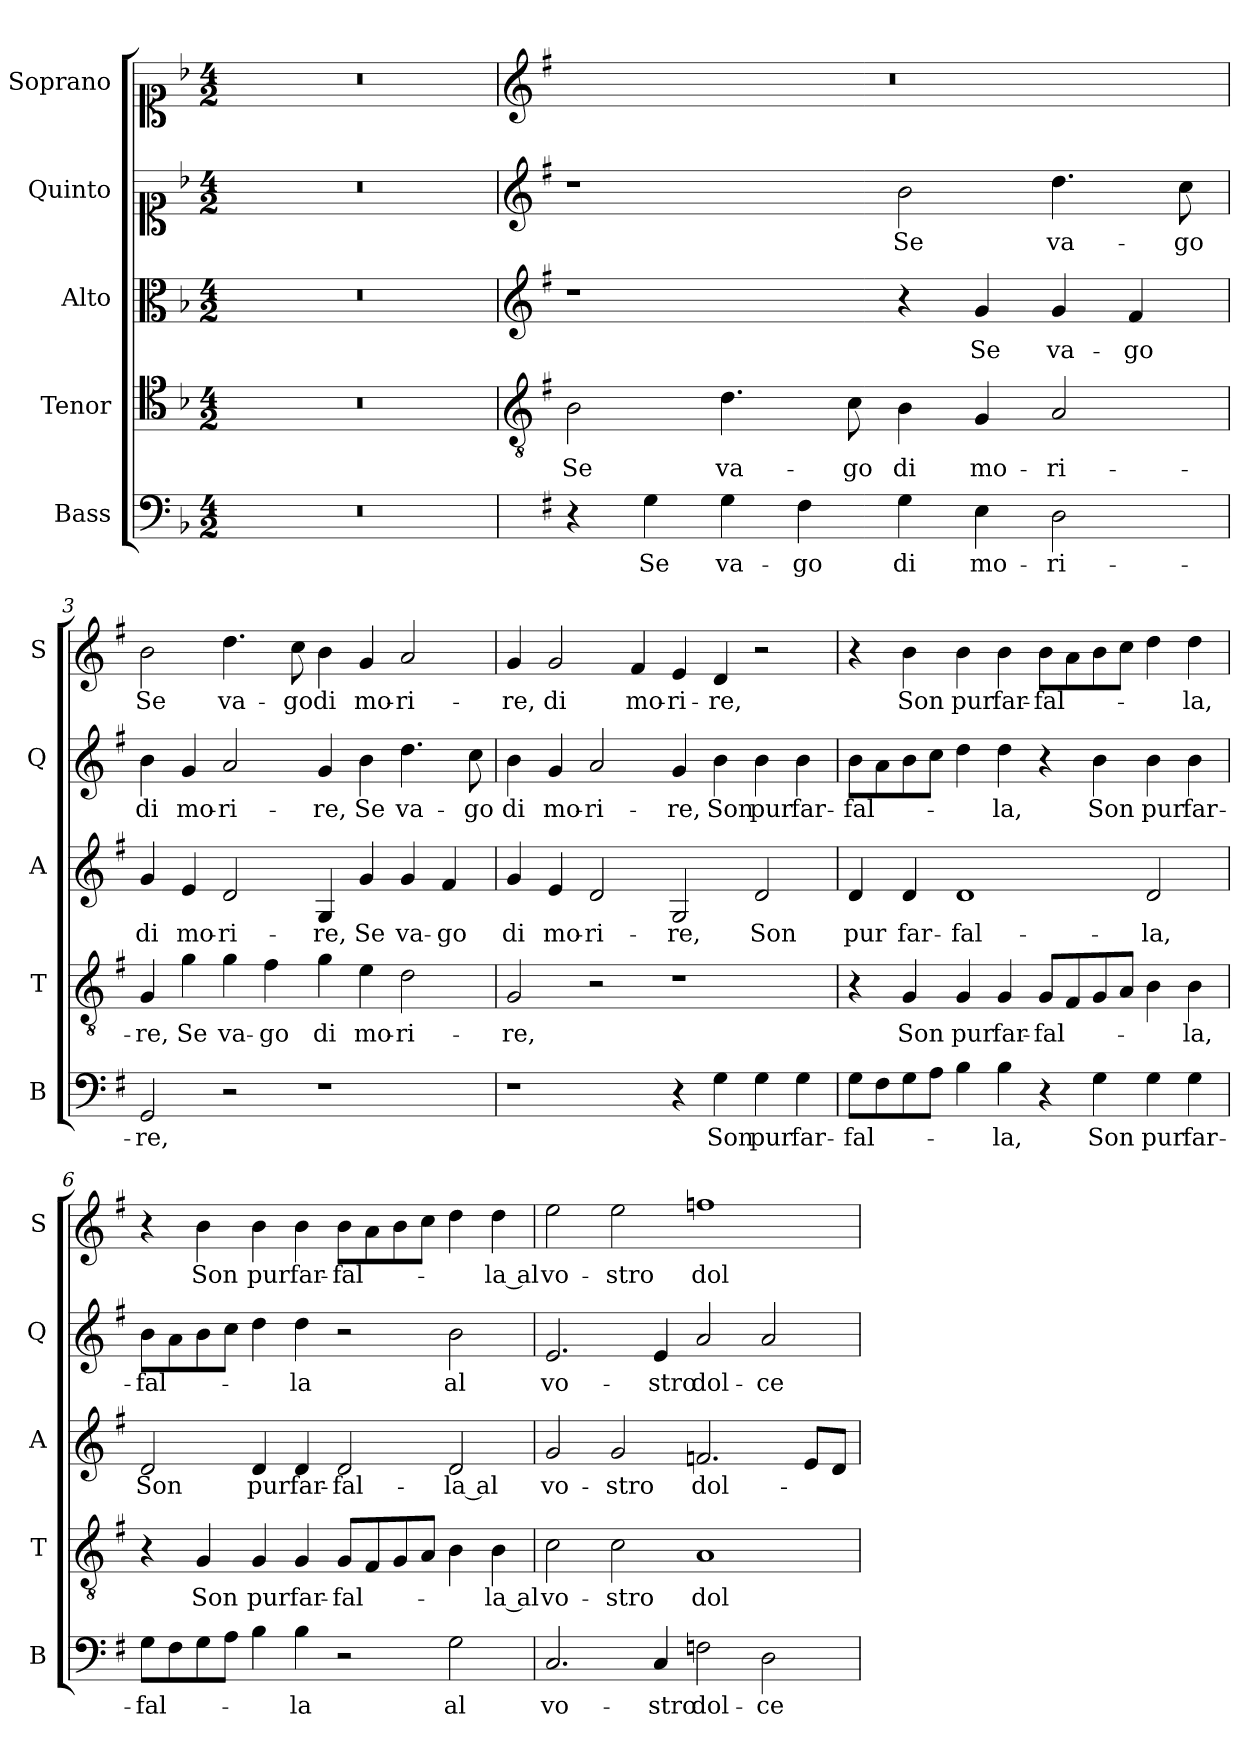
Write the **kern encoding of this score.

**kern	**text	**kern	**text	**kern	**text	**kern	**text	**kern	**text
*part5	*part5	*part4	*part4	*part3	*part3	*part2	*part2	*part1	*part1
*staff5	*staff5	*staff4	*staff4	*staff3	*staff3	*staff2	*staff2	*staff1	*staff1
*I"Bass	*	*I"Tenor	*	*I"Alto	*	*I"Quinto	*	*I"Soprano	*
*I'B	*	*I'T	*	*I'A	*	*I'Q	*	*I'S	*
*clefF4	*	*clefC4	*	*clefC3	*	*clefC1	*	*clefC1	*
*k[b-]	*	*k[b-]	*	*k[b-]	*	*k[b-]	*	*k[b-]	*
*F:	*	*F:	*	*F:	*	*F:	*	*F:	*
*M4/2	*	*M4/2	*	*M4/2	*	*M4/2	*	*M4/2	*
=1	=1	=1	=1	=1	=1	=1	=1	=1	=1
0r	.	0r	.	0r	.	0r	.	0r	.
=2	=2	=2	=2	=2	=2	=2	=2	=2	=2
*	*	*clefGv2	*	*clefG2	*	*clefG2	*	*clefG2	*
*k[f#]	*	*k[f#]	*	*k[f#]	*	*k[f#]	*	*k[f#]	*
*G:	*	*G:	*	*G:	*	*G:	*	*G:	*
!	!	!	!LO:LY:b	!	!	!	!	!	!
4r	.	2B\	Se	1r	.	1r	.	0r	.
!	!LO:LY:b	!	!	!	!	!	!	!	!
4G\	Se	.	.	.	.	.	.	.	.
!	!LO:LY:b	!	!LO:LY:b	!	!	!	!	!	!
4G\	va-	4.d\	va-	.	.	.	.	.	.
!	!LO:LY:b	!	!	!	!	!	!	!	!
4F#\	-go	.	.	.	.	.	.	.	.
!	!	!	!LO:LY:b	!	!	!	!	!	!
.	.	8c\	-go	.	.	.	.	.	.
!	!LO:LY:b	!	!LO:LY:b	!	!	!	!LO:LY:b	!	!
4G\	di	4B\	di	4r	.	2b\	Se	.	.
!	!LO:LY:b	!	!LO:LY:b	!	!LO:LY:b	!	!	!	!
4E\	mo-	4G/	mo-	4g/	Se	.	.	.	.
!	!LO:LY:b	!	!LO:LY:b	!	!LO:LY:b	!	!LO:LY:b	!	!
2D\	-ri-	2A/	-ri-	4g/	va-	4.dd\	va-	.	.
!	!	!	!	!	!LO:LY:b	!	!	!	!
.	.	.	.	4f#/	-go	.	.	.	.
!	!	!	!	!	!	!	!LO:LY:b	!	!
.	.	.	.	.	.	8cc\	-go	.	.
=3	=3	=3	=3	=3	=3	=3	=3	=3	=3
!	!LO:LY:b	!	!LO:LY:b	!	!LO:LY:b	!	!LO:LY:b	!	!LO:LY:b
2GG/	-re,	4G/	-re,	4g/	di	4b\	di	2b\	Se
!	!	!	!LO:LY:b	!	!LO:LY:b	!	!LO:LY:b	!	!
.	.	4g\	Se	4e/	mo-	4g/	mo-	.	.
!	!	!	!LO:LY:b	!	!LO:LY:b	!	!LO:LY:b	!	!LO:LY:b
2r	.	4g\	va-	2d/	-ri-	2a/	-ri-	4.dd\	va-
!	!	!	!LO:LY:b	!	!	!	!	!	!
.	.	4f#\	-go	.	.	.	.	.	.
!	!	!	!	!	!	!	!	!	!LO:LY:b
.	.	.	.	.	.	.	.	8cc\	-go
!	!	!	!LO:LY:b	!	!LO:LY:b	!	!LO:LY:b	!	!LO:LY:b
1r	.	4g\	di	4G/	-re,	4g/	-re,	4b\	di
!	!	!	!LO:LY:b	!	!LO:LY:b	!	!LO:LY:b	!	!LO:LY:b
.	.	4e\	mo-	4g/	Se	4b\	Se	4g/	mo-
!	!	!	!LO:LY:b	!	!LO:LY:b	!	!LO:LY:b	!	!LO:LY:b
.	.	2d\	-ri-	4g/	va-	4.dd\	va-	2a/	-ri-
!	!	!	!	!	!LO:LY:b	!	!	!	!
.	.	.	.	4f#/	-go	.	.	.	.
!	!	!	!	!	!	!	!LO:LY:b	!	!
.	.	.	.	.	.	8cc\	-go	.	.
!!LO:LB:g=z
=4	=4	=4	=4	=4	=4	=4	=4	=4	=4
!	!	!	!LO:LY:b	!	!LO:LY:b	!	!LO:LY:b	!	!LO:LY:b
1r	.	2G/	-re,	4g/	di	4b\	di	4g/	-re,
!	!	!	!	!	!LO:LY:b	!	!LO:LY:b	!	!LO:LY:b
.	.	.	.	4e/	mo-	4g/	mo-	2g/	di
!	!	!	!	!	!LO:LY:b	!	!LO:LY:b	!	!
.	.	2r	.	2d/	-ri-	2a/	-ri-	.	.
!	!	!	!	!	!	!	!	!	!LO:LY:b
.	.	.	.	.	.	.	.	4f#/	mo-
!	!	!	!	!	!LO:LY:b	!	!LO:LY:b	!	!LO:LY:b
4r	.	1r	.	2G/	-re,	4g/	-re,	4e/	-ri-
!	!LO:LY:b	!	!	!	!	!	!LO:LY:b	!	!LO:LY:b
4G\	Son	.	.	.	.	4b\	Son	4d/	-re,
!	!LO:LY:b	!	!	!	!LO:LY:b	!	!LO:LY:b	!	!
4G\	pur	.	.	2d/	Son	4b\	pur	2r	.
!	!LO:LY:b	!	!	!	!	!	!LO:LY:b	!	!
4G\	far-	.	.	.	.	4b\	far-	.	.
=5	=5	=5	=5	=5	=5	=5	=5	=5	=5
!	!LO:LY:b	!	!	!	!LO:LY:b	!	!LO:LY:b	!	!
8G\L	-fal-	4r	.	4d/	pur	8b\L	-fal-	4r	.
8F#\	.	.	.	.	.	8a\	.	.	.
!	!	!	!LO:LY:b	!	!LO:LY:b	!	!	!	!LO:LY:b
8G\	.	4G/	Son	4d/	far-	8b\	.	4b\	Son
8A\J	.	.	.	.	.	8cc\J	.	.	.
!	!	!	!LO:LY:b	!	!LO:LY:b	!	!	!	!LO:LY:b
4B\	.	4G/	pur	1d	-fal-	4dd\	.	4b\	pur
!	!LO:LY:b	!	!LO:LY:b	!	!	!	!LO:LY:b	!	!LO:LY:b
4B\	-la,	4G/	far-	.	.	4dd\	-la,	4b\	far-
!	!	!	!LO:LY:b	!	!	!	!	!	!LO:LY:b
4r	.	8G/L	-fal-	.	.	4r	.	8b\L	-fal-
.	.	8F#/	.	.	.	.	.	8a\	.
!	!LO:LY:b	!	!	!	!	!	!LO:LY:b	!	!
4G\	Son	8G/	.	.	.	4b\	Son	8b\	.
.	.	8A/J	.	.	.	.	.	8cc\J	.
!	!LO:LY:b	!	!	!	!LO:LY:b	!	!LO:LY:b	!	!
4G\	pur	4B\	.	2d/	-la,	4b\	pur	4dd\	.
!	!LO:LY:b	!	!LO:LY:b	!	!	!	!LO:LY:b	!	!LO:LY:b
4G\	far-	4B\	-la,	.	.	4b\	far-	4dd\	-la,
=6	=6	=6	=6	=6	=6	=6	=6	=6	=6
!	!LO:LY:b	!	!	!	!LO:LY:b	!	!LO:LY:b	!	!
8G\L	-fal-	4r	.	2d/	Son	8b\L	-fal-	4r	.
8F#\	.	.	.	.	.	8a\	.	.	.
!	!	!	!LO:LY:b	!	!	!	!	!	!LO:LY:b
8G\	.	4G/	Son	.	.	8b\	.	4b\	Son
8A\J	.	.	.	.	.	8cc\J	.	.	.
!	!	!	!LO:LY:b	!	!LO:LY:b	!	!	!	!LO:LY:b
4B\	.	4G/	pur	4d/	pur	4dd\	.	4b\	pur
!	!LO:LY:b	!	!LO:LY:b	!	!LO:LY:b	!	!LO:LY:b	!	!LO:LY:b
4B\	-la	4G/	far-	4d/	far-	4dd\	-la	4b\	far-
!	!	!	!LO:LY:b	!	!LO:LY:b	!	!	!	!LO:LY:b
2r	.	8G/L	-fal-	2d/	-fal-	2r	.	8b\L	-fal-
.	.	8F#/	.	.	.	.	.	8a\	.
.	.	8G/	.	.	.	.	.	8b\	.
.	.	8A/J	.	.	.	.	.	8cc\J	.
!	!LO:LY:b	!	!	!	!LO:LY:b	!	!LO:LY:b	!	!
2G\	al	4B\	.	2d/	-la al	2b\	al	4dd\	.
!	!	!	!LO:LY:b	!	!	!	!	!	!LO:LY:b
.	.	4B\	-la al	.	.	.	.	4dd\	-la al
!!LO:PB:g=z
=7	=7	=7	=7	=7	=7	=7	=7	=7	=7
!	!LO:LY:b	!	!LO:LY:b	!	!LO:LY:b	!	!LO:LY:b	!	!LO:LY:b
2.C/	vo-	2c\	vo-	2g/	vo-	2.e/	vo-	2ee\	vo-
!	!	!	!LO:LY:b	!	!LO:LY:b	!	!	!	!LO:LY:b
.	.	2c\	-stro	2g/	-stro	.	.	2ee\	-stro
!	!LO:LY:b	!	!	!	!	!	!LO:LY:b	!	!
4C/	-stro	.	.	.	.	4e/	-stro	.	.
!	!LO:LY:b	!	!LO:LY:b	!	!LO:LY:b	!	!LO:LY:b	!	!LO:LY:b
2Fn\	dol-	1A	dol-	2.fn/	dol-	2a/	dol-	1ffn	dol-
!	!LO:LY:b	!	!	!	!	!	!LO:LY:b	!	!
2D\	-ce	.	.	.	.	2a/	-ce	.	.
.	.	.	.	8e/L	.	.	.	.	.
.	.	.	.	8d/J	.	.	.	.	.
=	=	=	=	=	=	=	=	=	=
*-	*-	*-	*-	*-	*-	*-	*-	*-	*-
